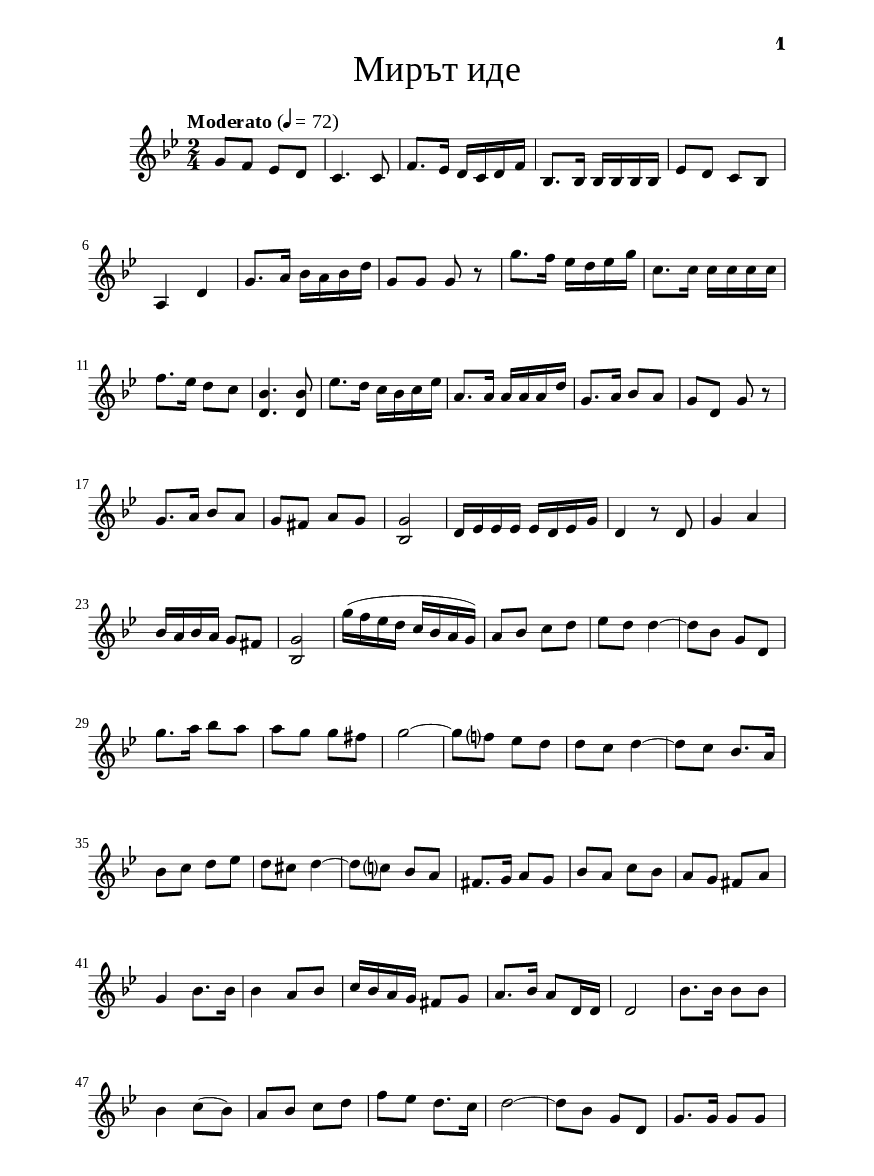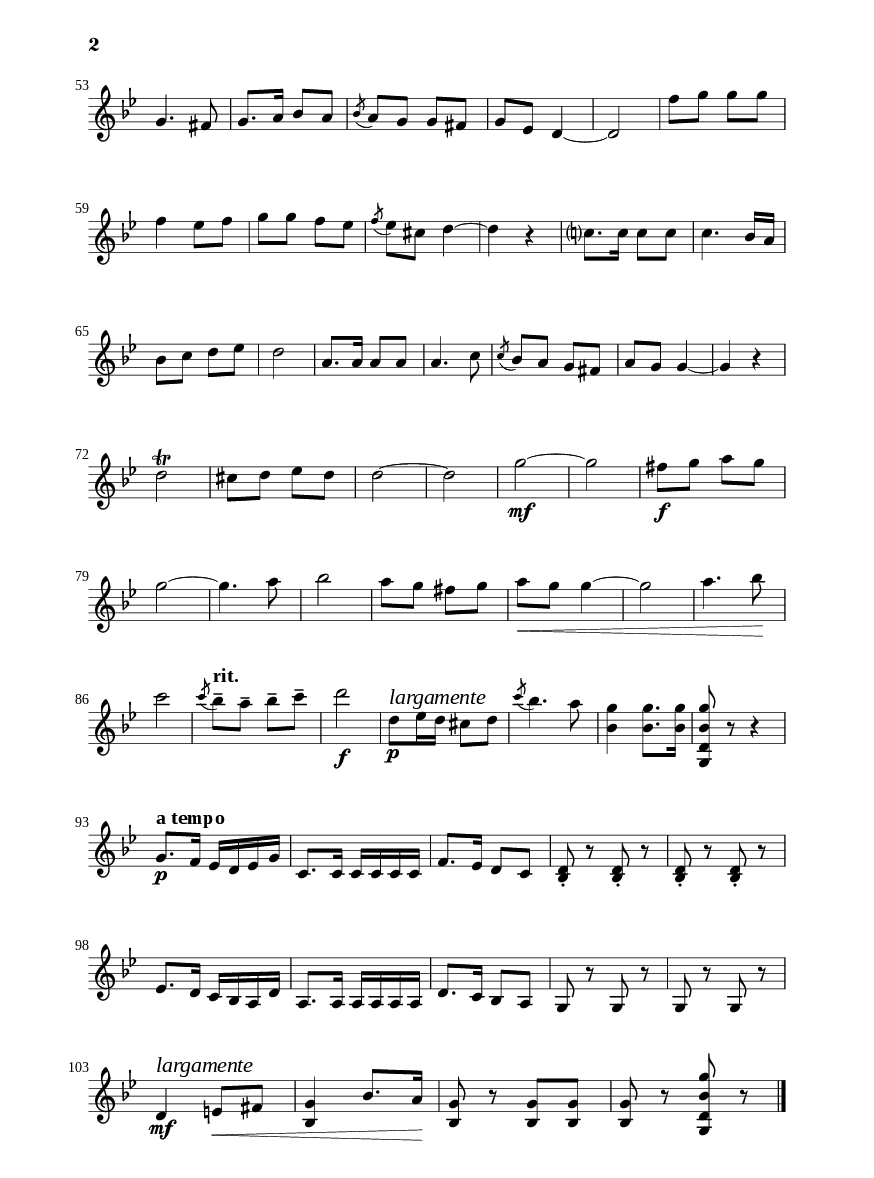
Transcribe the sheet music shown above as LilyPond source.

\version "2.24.4"

% include paper part and global functions
\include "include/globals.ily"

\bookpart {
  \label #'ref156
  \tocItem \markup "Мирът иде"
  \include "include/bookpart-paper.ily"
  \score {
    \include "include/score-layout.ily"

    \new Voice \relative c' {
      \clef treble
      \key g \minor
      \time 2/4
      \tempoFunc "Moderato" 4 "72"
      \autoBeamOff
      g'8[f8] es8[d8] | \noBreak
      c4. c8 | \noBreak
      f8.[es16] d16[c16 d16 f16] | \noBreak
      bes,8.[bes16] bes16[bes16 bes16 bes16] | \noBreak
      es8[d8] c8[bes8] | \break

      a4 d4 | \noBreak
      g8.[a16] bes[a bes d] | \noBreak
      g,8[g] g r | \noBreak
      g'8.[f16] ees[d es g] | \noBreak
      c,8.[c16] c[c c c] | \break

      f8.[es16] d8[c] | \noBreak
      <d, bes'>4. <d bes'>8 | \noBreak
      ees'8.[d16] c[bes c ees] | \noBreak
      a,8.[a16] \stemUp a[a a d] | \noBreak
      g,8.[a16] bes8[a] | \noBreak
      g[d] g r | \break

      g8.[a16] bes8[a] | \noBreak
      g[fis] a[g] | \noBreak
      <bes, g'>2 | \noBreak
      d16[ees ees ees] ees[d ees g] | \noBreak
      d4 r8 d | \noBreak
      g4 a | \break

      bes16[a bes a] g8[fis] | \noBreak
      <bes, g'>2 | \noBreak \stemNeutral
      g''16([f ees d] c[bes a g]) | \noBreak
      a8[bes] c[d] | \noBreak
      es[d] d4~ | \noBreak
      d8[bes] g[d] \break

      g'8.[a16] bes8[a] | \noBreak
      a[g] g[fis] | \noBreak
      g2~ | \noBreak
      g8[f?] ees[d] | \noBreak
      d[c] d4 ~ | \noBreak
      d8[c] bes8.[a16] | \break

      bes8[c] d[ees] | \noBreak
      d[cis] d4~ | \noBreak
      d8[c?] bes[a] | \noBreak
      fis8.[g16] a8[g] | \noBreak
      bes[a] c[bes] | \barNumberCheck #40 \noBreak
      a[g] fis[a] | \break

      g4 bes8.[bes16] | \noBreak
      bes4 a8[bes] | \noBreak
      c16[bes a g] fis8[g] | \noBreak
      a8.[bes16] a8[d,16 d] | \noBreak
      d2 | \noBreak
      bes'8.[bes16] bes8[bes] | \break

      bes4 c8([bes]) | \noBreak
      a[bes] c[d] | \noBreak
      f[ees] d8.[c16] | \barNumberCheck #50 \noBreak
      d2~ | \noBreak
      d8[bes] g[d] | \noBreak
      g8.[g16] g8[g] | \break

      g4. fis8 | \noBreak
      g8.[a16] bes8[a] | \noBreak
      \acciaccatura { bes } a[g] g[fis] | \noBreak
      g[ees] d4~ | \noBreak
      d2 | \noBreak
      f'8[g] g[g] | \break

      f4 ees8[f] | \noBreak
      g[g] f[ees] | \noBreak
      \acciaccatura { f } ees[cis] d4~ | \noBreak
      d r | \noBreak
      c?8.[c16] c8[c] | \noBreak
      c4. bes16[a] | \break

      bes8[c] d[ees] | \noBreak
      d2 | \noBreak
      a8.[a16] a8[a] | \noBreak
      a4. c8 | \noBreak
      \acciaccatura { c } bes[a] g[fis] | \noBreak
      a[g] g4~ | \noBreak
      g r | \break

      d'2\trill | \noBreak
      cis8[d] ees[d] | \noBreak
      d2~ | \noBreak
      d2 | \noBreak
      g2\mf ~ | \noBreak
      g2 | \noBreak
      fis8\f[g] a[g] | \break

      g2~ | \noBreak
      g4. a8 | \noBreak
      bes2 | \noBreak
      a8[g] fis[g] | \noBreak
      a\<[g] g4 ~ | \noBreak
      g2 | \noBreak
      a4. bes8\! | \break

      c2 | \noBreak
      \acciaccatura { c8 } \tempo "rit." bes \tenuto[a\tenuto] bes\tenuto[c\tenuto] \noBreak
      d2\f \noBreak
      d,8^\markup{ \huge \italic {largamente} }\p[ees16 d] cis8[d]  | \noBreak
      \acciaccatura { c' } bes4. a8 | \noBreak
      <g bes,>4 <g bes,>8.[<g bes,>16] | \noBreak
      <g,, d' bes' g'>8 r r4 | \break

      \tempo "a tempo"
      g'8.\p[f16] ees[d ees g] | \noBreak
      c,8.[c16] c[c c c] | \noBreak
      f8.[ees16] d8[c] | \noBreak
      <bes d>8\staccato r  <bes d>8\staccato r | \noBreak
      <bes d>8\staccato r  <bes d>8\staccato r | \break

      ees8.[d16] c[bes a d] | \noBreak
      a8.[a16] a[a a a] | \barNumberCheck #100 \noBreak
      d8.[c16] bes8[a] | \noBreak
      g r g r | \noBreak
      g r g r | \break

      d'4\mf^\markup{ \huge \italic {largamente} } e!8\<[fis] | \noBreak
      <bes, g'>4 bes'8.[a16]\! | \noBreak
      <bes, g'>8 r <bes g'>[<bes g'>] \noBreak
      <bes g'> r <g d' bes' g'> r | \bar "|."

    }

    \addlyrics {


    }

    \header {
      title = \titleFunc #'ref_desc_17 "Мирът иде" "Mirăt ide  –  Der Frieden kommt"
    }

    \midi{}

  } % score

} % bookpart
